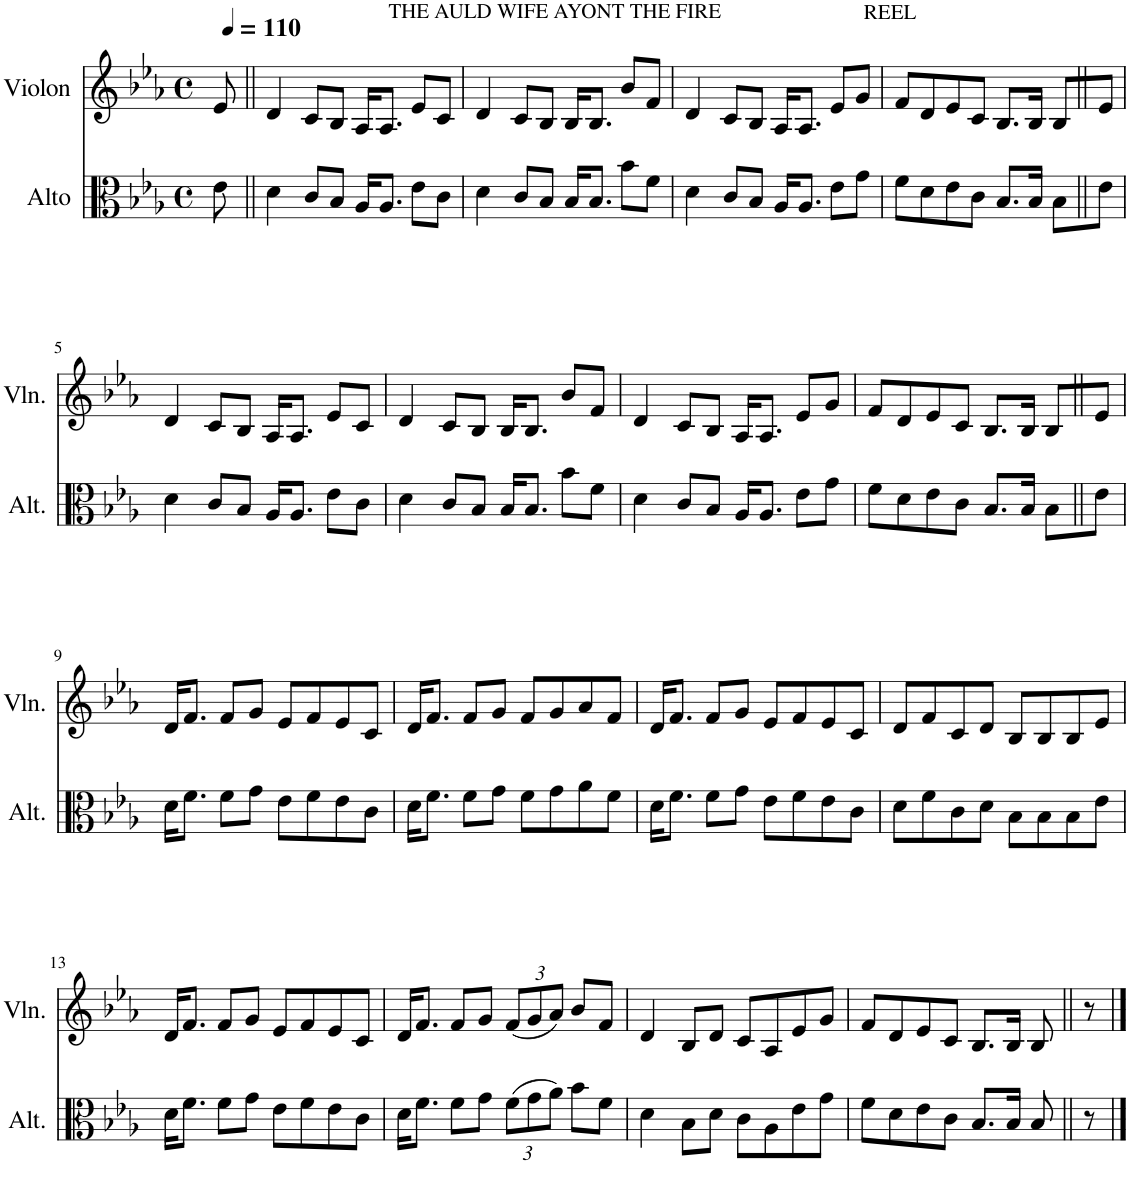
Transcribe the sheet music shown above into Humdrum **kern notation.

**kern	**kern
*part2	*part1
*staff2	*staff1
*I"Alto	*I"Violon
*I'Alt.	*I'Vln.
*clefC3	*clefG2
*k[b-e-a-]	*k[b-e-a-]
*M4/4	*M4/4
*met(c)	*met(c)
*MM110	*MM110
=	=
8e-\	8e-/
=1||	=1||
4d\	4d/
8c/L	8c/L
8B-/J	8B-/J
16A-/KL	16A-/KL
8.A-/J	8.A-/J
8e-\L	8e-/L
8c\J	8c/J
=2	=2
!	!LO:TX:a:t=THE AULD WIFE AYONT THE FIRE
4d\	4d/
8c/L	8c/L
8B-/J	8B-/J
16B-/KL	16B-/KL
8.B-/J	8.B-/J
8b-\L	8b-/L
8f\J	8f/J
=3	=3
4d\	4d/
8c/L	8c/L
8B-/J	8B-/J
16A-/KL	16A-/KL
8.A-/J	8.A-/J
8e-\L	8e-/L
8g\J	8g/J
=4	=4
!	!LO:TX:a:t=REEL
8f\L	8f/L
8d\	8d/
8e-\	8e-/
8c\J	8c/J
8.B-/L	8.B-/L
16B-/Jk	16B-/Jk
8B-\L	8B-/L
8e-\J	8e-/J
!!LO:LB:g=z
=5	=5
4d\	4d/
8c/L	8c/L
8B-/J	8B-/J
16A-/KL	16A-/KL
8.A-/J	8.A-/J
8e-\L	8e-/L
8c\J	8c/J
=6	=6
4d\	4d/
8c/L	8c/L
8B-/J	8B-/J
16B-/KL	16B-/KL
8.B-/J	8.B-/J
8b-\L	8b-/L
8f\J	8f/J
=7	=7
4d\	4d/
8c/L	8c/L
8B-/J	8B-/J
16A-/KL	16A-/KL
8.A-/J	8.A-/J
8e-\L	8e-/L
8g\J	8g/J
=8	=8
8f\L	8f/L
8d\	8d/
8e-\	8e-/
8c\J	8c/J
8.B-/L	8.B-/L
16B-/Jk	16B-/Jk
8B-\L	8B-/L
8e-\J	8e-/J
!!LO:LB:g=z
=9	=9
16d\KL	16d/KL
8.f\J	8.f/J
8f\L	8f/L
8g\J	8g/J
8e-\L	8e-/L
8f\	8f/
8e-\	8e-/
8c\J	8c/J
=10	=10
16d\KL	16d/KL
8.f\J	8.f/J
8f\L	8f/L
8g\J	8g/J
8f\L	8f/L
8g\	8g/
8a-\	8a-/
8f\J	8f/J
=11	=11
16d\KL	16d/KL
8.f\J	8.f/J
8f\L	8f/L
8g\J	8g/J
8e-\L	8e-/L
8f\	8f/
8e-\	8e-/
8c\J	8c/J
=12	=12
8d\L	8d/L
8f\	8f/
8c\	8c/
8d\J	8d/J
8B-\L	8B-/L
8B-\	8B-/
8B-\	8B-/
8e-\J	8e-/J
!!LO:LB:g=z
=13	=13
16d\KL	16d/KL
8.f\J	8.f/J
8f\L	8f/L
8g\J	8g/J
8e-\L	8e-/L
8f\	8f/
8e-\	8e-/
8c\J	8c/J
=14	=14
16d\KL	16d/KL
8.f\J	8.f/J
8f\L	8f/L
8g\J	8g/J
*Xbrackettup	*Xbrackettup
(12f\L	(12f/L
12g\	12g/
12a-\J)	12a-/J)
8b-\L	8b-/L
8f\J	8f/J
=15	=15
4d\	4d/
8B-\L	8B-/L
8d\J	8d/J
8c\L	8c/L
8A-\	8A-/
8e-\	8e-/
8g\J	8g/J
=16	=16
8f\L	8f/L
8d\	8d/
8e-\	8e-/
8c\J	8c/J
8.B-/L	8.B-/L
16B-/Jk	16B-/Jk
8B-/	8B-/
8r	8r
==	==
*-	*-
